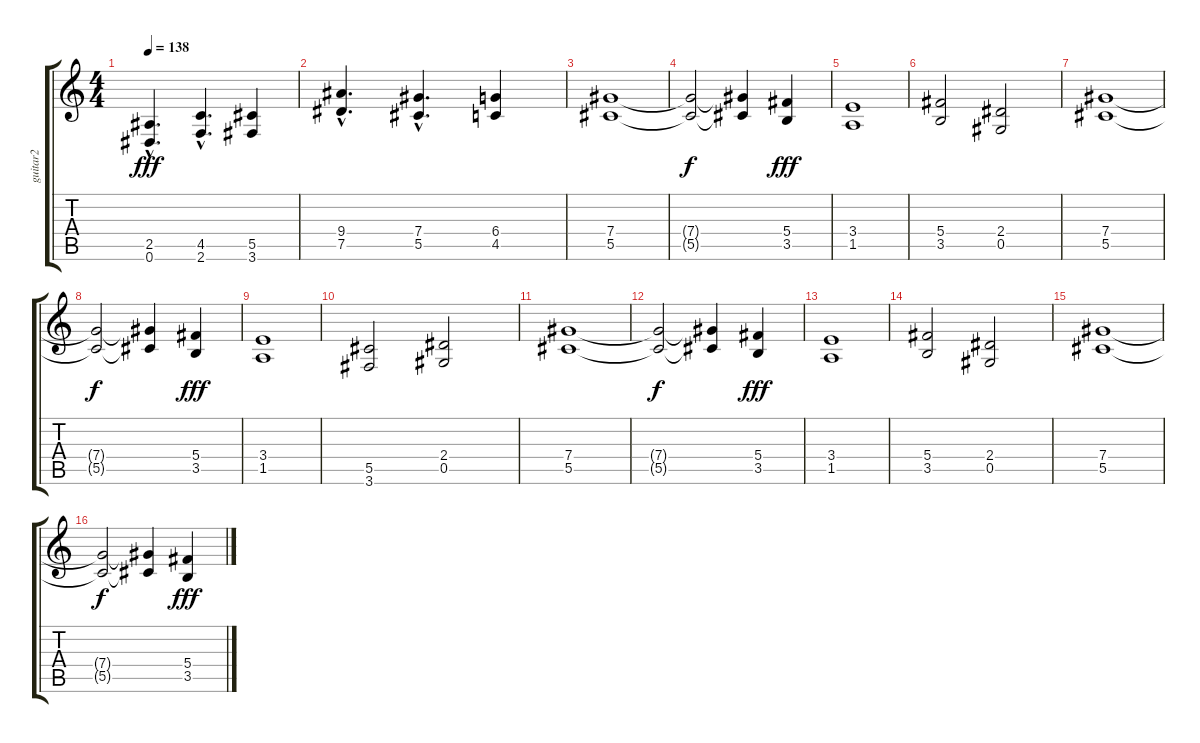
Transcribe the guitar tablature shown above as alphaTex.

\track ("guitar2" "guitar2") {instrument distortionguitar}
\staff {score tabs}
\tuning (Eb4 Bb3 Gb3 Db3 Ab2 Eb2) {hide}
\ts (4 4)
\tempo 138
\clef g2
\ks c
(2.5{hac} 0.6{hac}).4{d dy fff} (4.5{hac} 2.6{hac}).4{d} (5.5 3.6).4 |
(9.4{hac} 7.5{hac}).4{d} (7.4{hac} 5.5{hac}).4{d} (6.4 4.5).4 |
(7.4 5.5).1 |
(7.4{t} 5.5{t}).2{dy f} (7.4{t} 5.5{t}).4 (5.4 3.5).4{dy fff} |
(3.4 1.5).1 |
(5.4 3.5).2 (2.4 0.5).2 |
(7.4 5.5).1 |
(7.4{t} 5.5{t}).2{dy f} (7.4{t} 5.5{t}).4 (5.4 3.5).4{dy fff} |
(3.4 1.5).1 |
(5.5 3.6).2 (2.4 0.5).2 |
(7.4 5.5).1 |
(7.4{t} 5.5{t}).2{dy f} (7.4{t} 5.5{t}).4 (5.4 3.5).4{dy fff} |
(3.4 1.5).1 |
(5.4 3.5).2 (2.4 0.5).2 |
(7.4 5.5).1 |
(7.4{t} 5.5{t}).2{dy f} (7.4{t} 5.5{t}).4 (5.4 3.5).4{dy fff}
